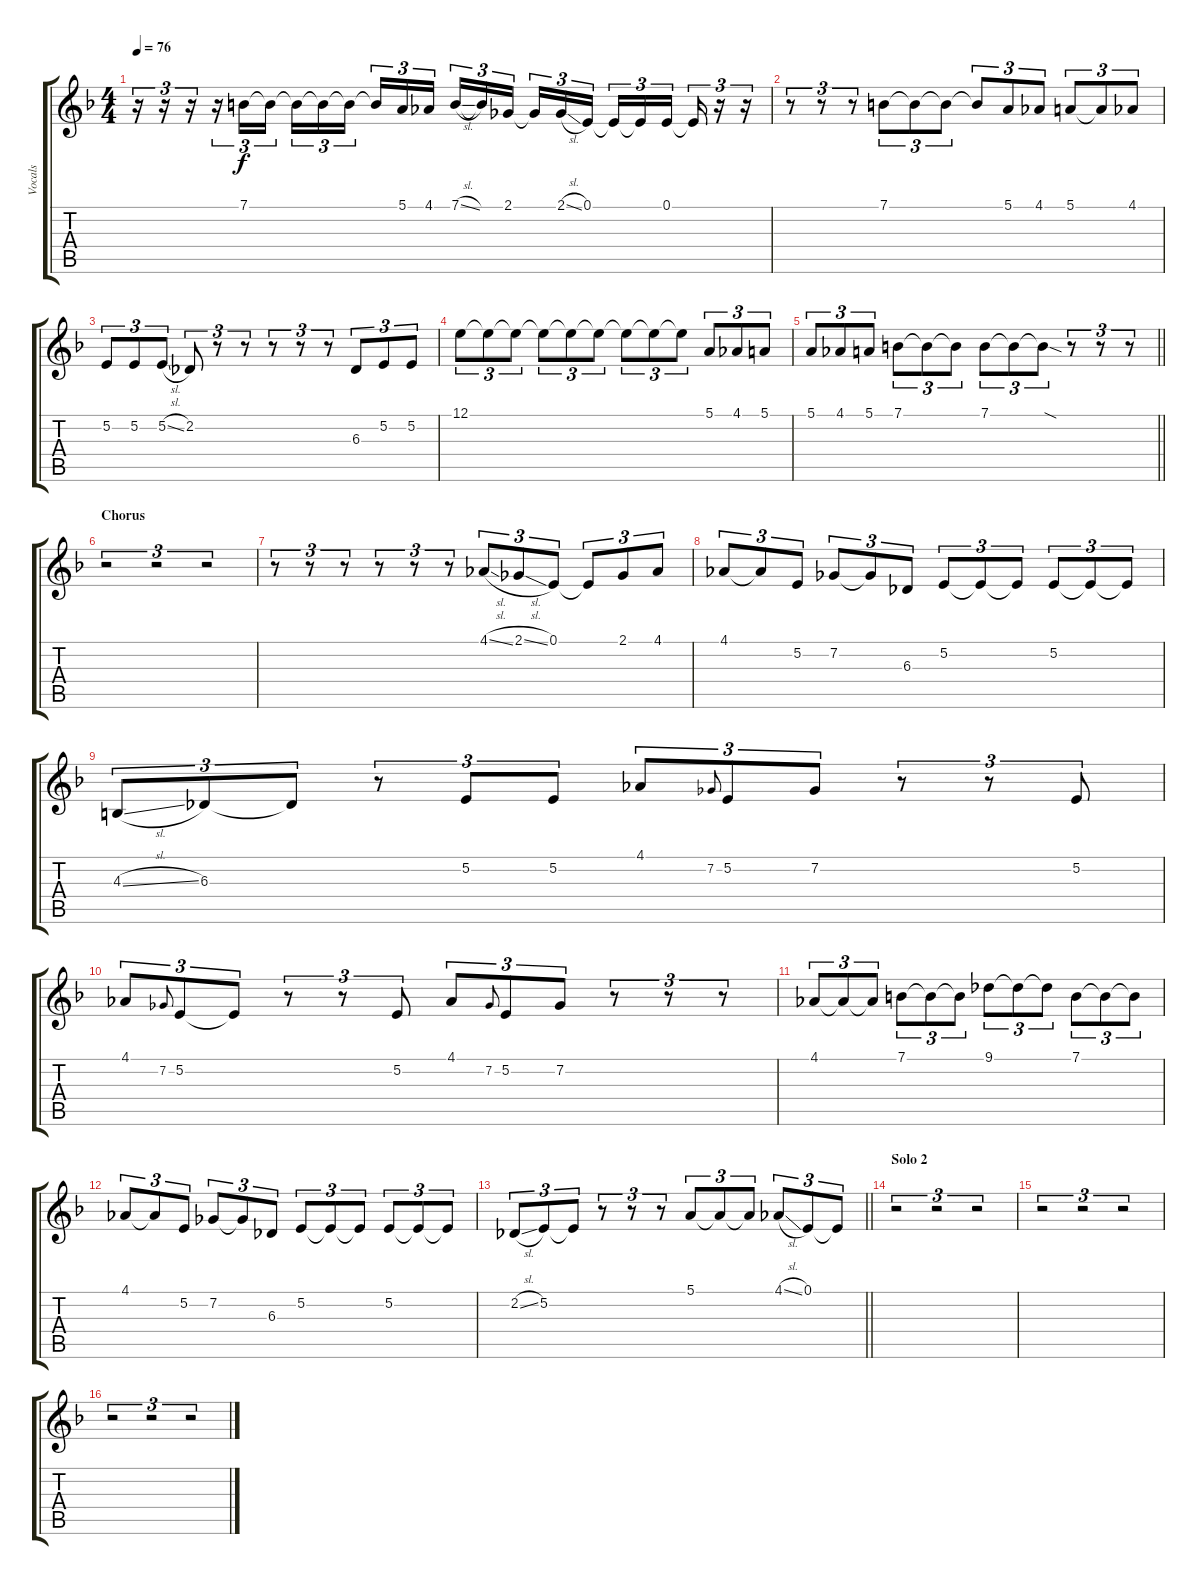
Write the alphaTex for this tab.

\track ("Vocals" "Vocals") {instrument harmonica}
\staff {score tabs}
\tuning (E4 B3 G3 D3 A2 E2) {hide}
\ts (4 4)
\tempo 76
\clef g2
\ks f
r.16{tu (3 2) dy f} r.16{tu (3 2)} r.16{tu (3 2)} r.16{tu (3 2)} 7.1.16{tu (3 2)} 7.1{t}.16{tu (3 2)} 7.1{t}.16{tu (3 2)} 7.1{t}.16{tu (3 2)} 7.1{t}.16{tu (3 2) beam splitsecondary} 7.1{t}.16{tu (3 2)} 5.1.16{tu (3 2)} 4.1.16{tu (3 2)} 7.1{sl}.16{tu (3 2)} 7.1{t}.16{tu (3 2)} 2.1.16{tu (3 2) beam splitsecondary} 2.1{t}.16{tu (3 2)} 2.1{sl}.16{tu (3 2)} 0.1.16{tu (3 2)} 0.1{t}.16{tu (3 2)} 0.1{t}.16{tu (3 2)} 0.1.16{tu (3 2) beam splitsecondary} 0.1{t}.16{tu (3 2)} r.16{tu (3 2)} r.16{tu (3 2)} |
r.8{tu (3 2)} r.8{tu (3 2)} r.8{tu (3 2)} 7.1.8{tu (3 2)} 7.1{t}.8{tu (3 2)} 7.1{t}.8{tu (3 2)} 7.1{t}.8{tu (3 2)} 5.1.8{tu (3 2)} 4.1.8{tu (3 2)} 5.1.8{tu (3 2)} 5.1{t}.8{tu (3 2)} 4.1.8{tu (3 2)} |
5.2.8{tu (3 2)} 5.2.8{tu (3 2)} 5.2{sl}.8{tu (3 2)} 2.2.8{tu (3 2)} r.8{tu (3 2)} r.8{tu (3 2)} r.8{tu (3 2)} r.8{tu (3 2)} r.8{tu (3 2)} 6.3.8{tu (3 2)} 5.2.8{tu (3 2)} 5.2.8{tu (3 2)} |
12.1.8{tu (3 2)} 12.1{t}.8{tu (3 2)} 12.1{t}.8{tu (3 2)} 12.1{t}.8{tu (3 2)} 12.1{t}.8{tu (3 2)} 12.1{t}.8{tu (3 2)} 12.1{t}.8{tu (3 2)} 12.1{t}.8{tu (3 2)} 12.1{t}.8{tu (3 2)} 5.1.8{tu (3 2)} 4.1.8{tu (3 2)} 5.1.8{tu (3 2)} |
\barLineRight lightlight
5.1.8{tu (3 2)} 4.1.8{tu (3 2)} 5.1.8{tu (3 2)} 7.1.8{tu (3 2)} 7.1{t}.8{tu (3 2)} 7.1{t}.8{tu (3 2)} 7.1.8{tu (3 2)} 7.1{t}.8{tu (3 2)} 7.1{sod t}.8{tu (3 2)} r.8{tu (3 2)} r.8{tu (3 2)} r.8{tu (3 2)} |
\section ("" "Chorus")
r.2{tu (3 2)} r.2{tu (3 2)} r.2{tu (3 2)} |
r.8{tu (3 2)} r.8{tu (3 2)} r.8{tu (3 2)} r.8{tu (3 2)} r.8{tu (3 2)} r.8{tu (3 2)} 4.1{sl}.8{tu (3 2)} 2.1{sl}.8{tu (3 2)} 0.1.8{tu (3 2)} 0.1{t}.8{tu (3 2)} 2.1.8{tu (3 2)} 4.1.8{tu (3 2)} |
4.1.8{tu (3 2)} 4.1{t}.8{tu (3 2)} 5.2.8{tu (3 2)} 7.2.8{tu (3 2)} 7.2{t}.8{tu (3 2)} 6.3.8{tu (3 2)} 5.2.8{tu (3 2)} 5.2{t}.8{tu (3 2)} 5.2{t}.8{tu (3 2)} 5.2.8{tu (3 2)} 5.2{t}.8{tu (3 2)} 5.2{t}.8{tu (3 2)} |
4.3{sl}.8{tu (3 2)} 6.3.8{tu (3 2)} 6.3{t}.8{tu (3 2)} r.8{tu (3 2)} 5.2.8{tu (3 2)} 5.2.8{tu (3 2)} 4.1.8{tu (3 2)} 7.2.8{gr onbeat} 5.2.8{tu (3 2)} 7.2.8{tu (3 2)} r.8{tu (3 2)} r.8{tu (3 2)} 5.2.8{tu (3 2)} |
4.1.8{tu (3 2)} 7.2.8{gr onbeat} 5.2.8{tu (3 2)} 5.2{t}.8{tu (3 2)} r.8{tu (3 2)} r.8{tu (3 2)} 5.2.8{tu (3 2)} 4.1.8{tu (3 2)} 7.2.8{gr onbeat} 5.2.8{tu (3 2)} 7.2.8{tu (3 2)} r.8{tu (3 2)} r.8{tu (3 2)} r.8{tu (3 2)} |
4.1.8{tu (3 2)} 4.1{t}.8{tu (3 2)} 4.1{t}.8{tu (3 2)} 7.1.8{tu (3 2)} 7.1{t}.8{tu (3 2)} 7.1{t}.8{tu (3 2)} 9.1.8{tu (3 2)} 9.1{t}.8{tu (3 2)} 9.1{t}.8{tu (3 2)} 7.1.8{tu (3 2)} 7.1{t}.8{tu (3 2)} 7.1{t}.8{tu (3 2)} |
4.1.8{tu (3 2)} 4.1{t}.8{tu (3 2)} 5.2.8{tu (3 2)} 7.2.8{tu (3 2)} 7.2{t}.8{tu (3 2)} 6.3.8{tu (3 2)} 5.2.8{tu (3 2)} 5.2{t}.8{tu (3 2)} 5.2{t}.8{tu (3 2)} 5.2.8{tu (3 2)} 5.2{t}.8{tu (3 2)} 5.2{t}.8{tu (3 2)} |
\barLineRight lightlight
2.2{sl}.8{tu (3 2)} 5.2.8{tu (3 2)} 5.2{t}.8{tu (3 2)} r.8{tu (3 2)} r.8{tu (3 2)} r.8{tu (3 2)} 5.1.8{tu (3 2)} 5.1{t}.8{tu (3 2)} 5.1{t}.8{tu (3 2)} 4.1{sl}.8{tu (3 2)} 0.1.8{tu (3 2)} 0.1{t}.8{tu (3 2)} |
\section ("" "Solo 2")
r.2{tu (3 2)} r.2{tu (3 2)} r.2{tu (3 2)} |
r.2{tu (3 2)} r.2{tu (3 2)} r.2{tu (3 2)} |
r.2{tu (3 2)} r.2{tu (3 2)} r.2{tu (3 2)}
